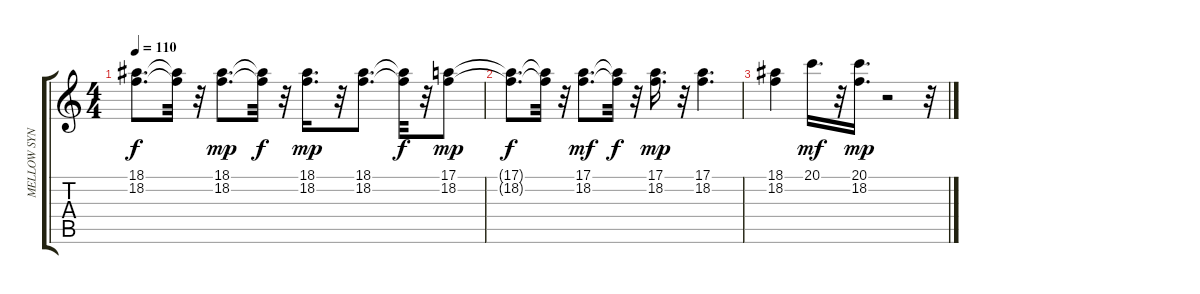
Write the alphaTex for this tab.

\track ("MELLOW SYNTH" "MELLOW SYN") {solo instrument lead1square}
\staff {score tabs}
\tuning (E4 B3 G3 D3 A2 E2) {hide}
\ts (4 4)
\tempo 110
\clef g2
\ks c
(18.1{t} 18.2{t}).8{d dy f} (18.1{t} 18.2{t}).32 r.32 (18.1 18.2).8{d dy mp} (18.1{t} 18.2{t}).32{dy f} r.32 (18.1 18.2).16{d dy mp} r.32 (18.1 18.2).8{d} (18.1{t} 18.2{t}).32{dy f} r.32 (17.1 18.2).8{dy mp} |
(17.1{t} 18.2{t}).8{d dy f} (17.1{t} 18.2{t}).32 r.32 (17.1 18.2).8{d dy mf} (17.1{t} 18.2{t}).32{dy f} r.32 (17.1 18.2).16{d dy mp} r.32 (17.1 18.2).4{d} |
(18.1 18.2).4 20.1.16{d dy mf} r.32 (20.1 18.2).16{d dy mp} r.2 r.32
